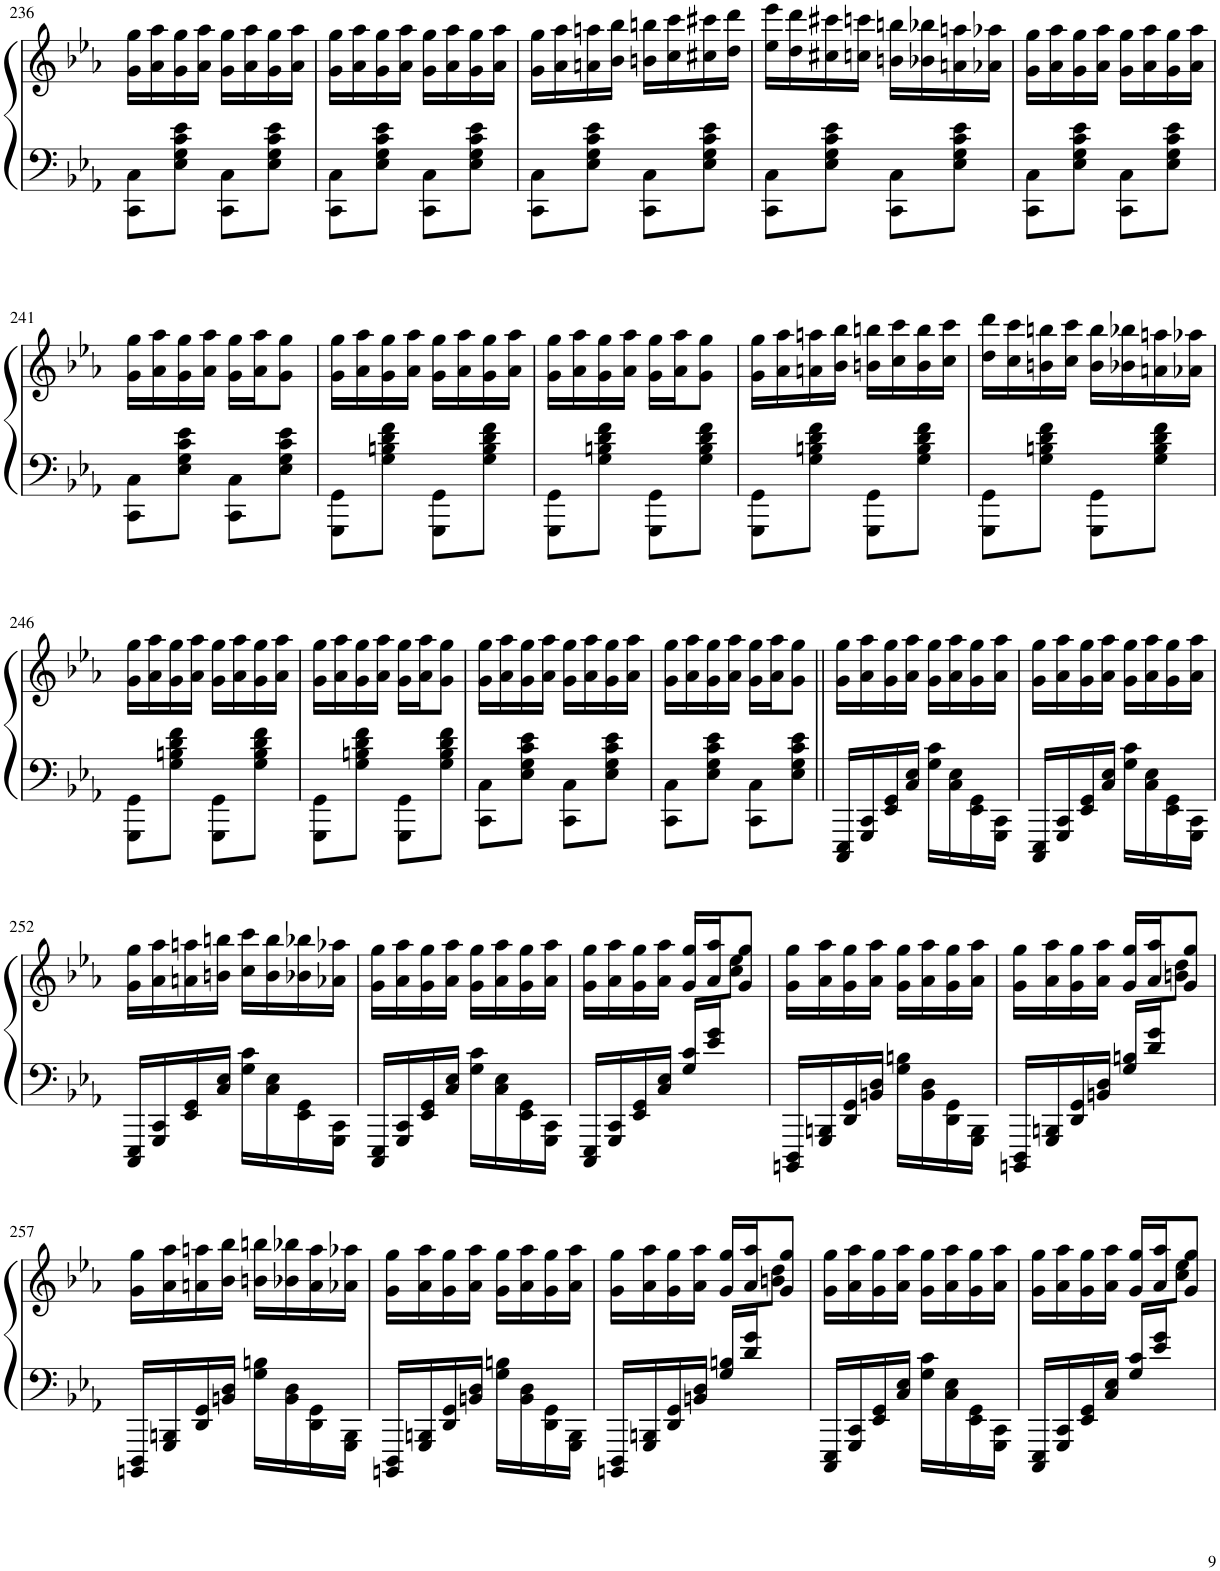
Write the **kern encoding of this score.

**kern	**kern
*part1	*part1
*staff2	*staff1
*I"Piano	*
*I'Pno.	*
!!LO:PB:g=z
*clefF4	*clefG2
*k[b-e-a-]	*k[b-e-a-]
*M2/4	*M2/4
=236	=236
8CC\ 8C\L	16g\ 16gg\LL
.	16a-\ 16aa-\
8E-\ 8G\ 8c\ 8e-\J	16g\ 16gg\
.	16a-\ 16aa-\JJ
8CC\ 8C\L	16g\ 16gg\LL
.	16a-\ 16aa-\
8E-\ 8G\ 8c\ 8e-\J	16g\ 16gg\
.	16a-\ 16aa-\JJ
=237	=237
8CC\ 8C\L	16g\ 16gg\LL
.	16a-\ 16aa-\
8E-\ 8G\ 8c\ 8e-\J	16g\ 16gg\
.	16a-\ 16aa-\JJ
8CC\ 8C\L	16g\ 16gg\LL
.	16a-\ 16aa-\
8E-\ 8G\ 8c\ 8e-\J	16g\ 16gg\
.	16a-\ 16aa-\JJ
=238	=238
8CC\ 8C\L	16g\ 16gg\LL
.	16a-\ 16aa-\
8E-\ 8G\ 8c\ 8e-\J	16an\ 16aan\
.	16b-\ 16bb-\JJ
8CC\ 8C\L	16bn\ 16bbn\LL
.	16cc\ 16ccc\
8E-\ 8G\ 8c\ 8e-\J	16cc#X\ 16ccc#X\
.	16dd\ 16ddd\JJ
=239	=239
8CC\ 8C\L	16ee-\ 16eee-\LL
.	16dd\ 16ddd\
8E-\ 8G\ 8c\ 8e-\J	16cc#X\ 16ccc#X\
.	16ccn\ 16cccn\JJ
8CC\ 8C\L	16bn\ 16bbn\LL
.	16b-X\ 16bb-X\
8E-\ 8G\ 8c\ 8e-\J	16an\ 16aan\
.	16a-X\ 16aa-X\JJ
=240	=240
8CC\ 8C\L	16g\ 16gg\LL
.	16a-\ 16aa-\
8E-\ 8G\ 8c\ 8e-\J	16g\ 16gg\
.	16a-\ 16aa-\JJ
8CC\ 8C\L	16g\ 16gg\LL
.	16a-\ 16aa-\
8E-\ 8G\ 8c\ 8e-\J	16g\ 16gg\
.	16a-\ 16aa-\JJ
!!LO:LB:g=z
=241	=241
8CC\ 8C\L	16g\ 16gg\LL
.	16a-\ 16aa-\
8E-\ 8G\ 8c\ 8e-\J	16g\ 16gg\
.	16a-\ 16aa-\JJ
8CC\ 8C\L	16g\ 16gg\LL
.	16a-\ 16aa-\J
8E-\ 8G\ 8c\ 8e-\J	8g\ 8gg\J
=242	=242
8GGG\ 8GG\L	16g\ 16gg\LL
.	16a-\ 16aa-\
8G\ 8Bn\ 8d\ 8f\J	16g\ 16gg\
.	16a-\ 16aa-\JJ
8GGG\ 8GG\L	16g\ 16gg\LL
.	16a-\ 16aa-\
8G\ 8B\ 8d\ 8f\J	16g\ 16gg\
.	16a-\ 16aa-\JJ
=243	=243
8GGG\ 8GG\L	16g\ 16gg\LL
.	16a-\ 16aa-\
8G\ 8Bn\ 8d\ 8f\J	16g\ 16gg\
.	16a-\ 16aa-\JJ
8GGG\ 8GG\L	16g\ 16gg\LL
.	16a-\ 16aa-\J
8G\ 8B\ 8d\ 8f\J	8g\ 8gg\J
=244	=244
8GGG\ 8GG\L	16g\ 16gg\LL
.	16a-\ 16aa-\
8G\ 8Bn\ 8d\ 8f\J	16an\ 16aan\
.	16b-\ 16bb-\JJ
8GGG\ 8GG\L	16bn\ 16bbn\LL
.	16cc\ 16ccc\
8G\ 8B\ 8d\ 8f\J	16b\ 16bb\
.	16cc\ 16ccc\JJ
=245	=245
8GGG\ 8GG\L	16dd\ 16ddd\LL
.	16cc\ 16ccc\
8G\ 8Bn\ 8d\ 8f\J	16bn\ 16bbn\
.	16cc\ 16ccc\JJ
8GGG\ 8GG\L	16b\ 16bb\LL
.	16b-X\ 16bb-X\
8G\ 8B\ 8d\ 8f\J	16an\ 16aan\
.	16a-X\ 16aa-X\JJ
!!LO:LB:g=z
=246	=246
8GGG\ 8GG\L	16g\ 16gg\LL
.	16a-\ 16aa-\
8G\ 8Bn\ 8d\ 8f\J	16g\ 16gg\
.	16a-\ 16aa-\JJ
8GGG\ 8GG\L	16g\ 16gg\LL
.	16a-\ 16aa-\
8G\ 8B\ 8d\ 8f\J	16g\ 16gg\
.	16a-\ 16aa-\JJ
=247	=247
8GGG\ 8GG\L	16g\ 16gg\LL
.	16a-\ 16aa-\
8G\ 8Bn\ 8d\ 8f\J	16g\ 16gg\
.	16a-\ 16aa-\JJ
8GGG\ 8GG\L	16g\ 16gg\LL
.	16a-\ 16aa-\J
8G\ 8B\ 8d\ 8f\J	8g\ 8gg\J
=248	=248
8CC\ 8C\L	16g\ 16gg\LL
.	16a-\ 16aa-\
8E-\ 8G\ 8c\ 8e-\J	16g\ 16gg\
.	16a-\ 16aa-\JJ
8CC\ 8C\L	16g\ 16gg\LL
.	16a-\ 16aa-\
8E-\ 8G\ 8c\ 8e-\J	16g\ 16gg\
.	16a-\ 16aa-\JJ
=249	=249
8CC\ 8C\L	16g\ 16gg\LL
.	16a-\ 16aa-\
8E-\ 8G\ 8c\ 8e-\J	16g\ 16gg\
.	16a-\ 16aa-\JJ
8CC\ 8C\L	16g\ 16gg\LL
.	16a-\ 16aa-\J
8E-\ 8G\ 8c\ 8e-\J	8g\ 8gg\J
=250||	=250||
16CCC/ 16EEE-/LL	16g\ 16gg\LL
16GGG/ 16CC/	16a-\ 16aa-\
16EE-/ 16GG/	16g\ 16gg\
16C/ 16E-/JJ	16a-\ 16aa-\JJ
16G\ 16c\LL	16g\ 16gg\LL
16C\ 16E-\	16a-\ 16aa-\
16EE-\ 16GG\	16g\ 16gg\
16GGG\ 16CC\JJ	16a-\ 16aa-\JJ
=251	=251
16CCC/ 16EEE-/LL	16g\ 16gg\LL
16GGG/ 16CC/	16a-\ 16aa-\
16EE-/ 16GG/	16g\ 16gg\
16C/ 16E-/JJ	16a-\ 16aa-\JJ
16G\ 16c\LL	16g\ 16gg\LL
16C\ 16E-\	16a-\ 16aa-\
16EE-\ 16GG\	16g\ 16gg\
16GGG\ 16CC\JJ	16a-\ 16aa-\JJ
!!LO:LB:g=z
=252	=252
16CCC/ 16EEE-/LL	16g\ 16gg\LL
16GGG/ 16CC/	16a-\ 16aa-\
16EE-/ 16GG/	16an\ 16aan\
16C/ 16E-/JJ	16bn\ 16bbn\JJ
16G\ 16c\LL	16cc\ 16ccc\LL
16C\ 16E-\	16b\ 16bb\
16EE-\ 16GG\	16b-X\ 16bb-X\
16GGG\ 16CC\JJ	16a-X\ 16aa-X\JJ
=253	=253
16CCC/ 16EEE-/LL	16g\ 16gg\LL
16GGG/ 16CC/	16a-\ 16aa-\
16EE-/ 16GG/	16g\ 16gg\
16C/ 16E-/JJ	16a-\ 16aa-\JJ
16G\ 16c\LL	16g\ 16gg\LL
16C\ 16E-\	16a-\ 16aa-\
16EE-\ 16GG\	16g\ 16gg\
16GGG\ 16CC\JJ	16a-\ 16aa-\JJ
=254	=254
*	*^
16CCC/ 16EEE-/LL	16g\ 16gg\LL	4.ryy
16GGG/ 16CC/	16a-\ 16aa-\	.
16EE-/ 16GG/	16g\ 16gg\	.
16C/ 16E-/JJ	16a-\ 16aa-\JJ	.
16G/ 16c/LL	16g/ 16gg/LL	.
16e-/ 16g/J	16a-/ 16aa-/J	.
8ryy	8g/ 8gg/J	8cc\ 8ee-\J
*	*v	*v
=255	=255
16BBBBn/ 16DDD/LL	16g\ 16gg\LL
16GGG/ 16BBBn/	16a-\ 16aa-\
16DD/ 16GG/	16g\ 16gg\
16BBn/ 16D/JJ	16a-\ 16aa-\JJ
16G\ 16Bn\LL	16g\ 16gg\LL
16BB\ 16D\	16a-\ 16aa-\
16DD\ 16GG\	16g\ 16gg\
16GGG\ 16BBB\JJ	16a-\ 16aa-\JJ
=256	=256
*	*^
16BBBBn/ 16DDD/LL	16g\ 16gg\LL	4.ryy
16GGG/ 16BBBn/	16a-\ 16aa-\	.
16DD/ 16GG/	16g\ 16gg\	.
16BBn/ 16D/JJ	16a-\ 16aa-\JJ	.
16G/ 16Bn/LL	16g/ 16gg/LL	.
16d/ 16g/J	16a-/ 16aa-/J	.
8ryy	8g/ 8gg/J	8bn\ 8dd\J
*	*v	*v
!!LO:LB:g=z
=257	=257
16BBBBn/ 16DDD/LL	16g\ 16gg\LL
16GGG/ 16BBBn/	16a-\ 16aa-\
16DD/ 16GG/	16an\ 16aan\
16BBn/ 16D/JJ	16b-\ 16bb-\JJ
16G\ 16Bn\LL	16bn\ 16bbn\LL
16BB\ 16D\	16b-X\ 16bb-X\
16DD\ 16GG\	16a\ 16aa\
16GGG\ 16BBB\JJ	16a-X\ 16aa-X\JJ
=258	=258
16BBBBn/ 16DDD/LL	16g\ 16gg\LL
16GGG/ 16BBBn/	16a-\ 16aa-\
16DD/ 16GG/	16g\ 16gg\
16BBn/ 16D/JJ	16a-\ 16aa-\JJ
16G\ 16Bn\LL	16g\ 16gg\LL
16BB\ 16D\	16a-\ 16aa-\
16DD\ 16GG\	16g\ 16gg\
16GGG\ 16BBB\JJ	16a-\ 16aa-\JJ
=259	=259
*	*^
16BBBBn/ 16DDD/LL	16g\ 16gg\LL	4.ryy
16GGG/ 16BBBn/	16a-\ 16aa-\	.
16DD/ 16GG/	16g\ 16gg\	.
16BBn/ 16D/JJ	16a-\ 16aa-\JJ	.
16G/ 16Bn/LL	16g/ 16gg/LL	.
16d/ 16g/J	16a-/ 16aa-/J	.
8ryy	8g/ 8gg/J	8bn\ 8dd\J
*	*v	*v
=260	=260
16CCC/ 16EEE-/LL	16g\ 16gg\LL
16GGG/ 16CC/	16a-\ 16aa-\
16EE-/ 16GG/	16g\ 16gg\
16C/ 16E-/JJ	16a-\ 16aa-\JJ
16G\ 16c\LL	16g\ 16gg\LL
16C\ 16E-\	16a-\ 16aa-\
16EE-\ 16GG\	16g\ 16gg\
16GGG\ 16CC\JJ	16a-\ 16aa-\JJ
=261	=261
*	*^
16CCC/ 16EEE-/LL	16g\ 16gg\LL	4.ryy
16GGG/ 16CC/	16a-\ 16aa-\	.
16EE-/ 16GG/	16g\ 16gg\	.
16C/ 16E-/JJ	16a-\ 16aa-\JJ	.
16G/ 16c/LL	16g/ 16gg/LL	.
16e-/ 16g/J	16a-/ 16aa-/J	.
8ryy	8g/ 8gg/J	8cc\ 8ee-\J
*	*v	*v
=	=
*-	*-
